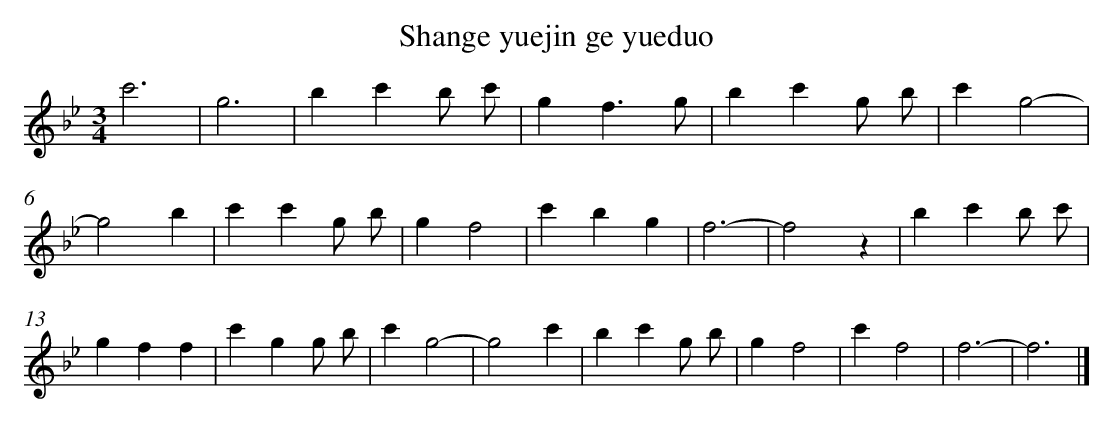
X:1
T: Shange yuejin ge yueduo
L: 1/4
M: 3/4
K: Bb
c'3 [I:setbarnb 1]|
g3 |
bc'b/ c'/ |
gf3/g/ |
bc'g/ b/ |
c'g2- |
g2b |
c'c'g/ b/ |
gf2 |
c'bg |
f3- |
f2z |
bc'b/ c'/ |
gff |
c'gg/ b/ |
c'g2- |
g2c' |
bc'g/ b/ |
gf2 |
c'f2 |
f3- |
f3 |]
